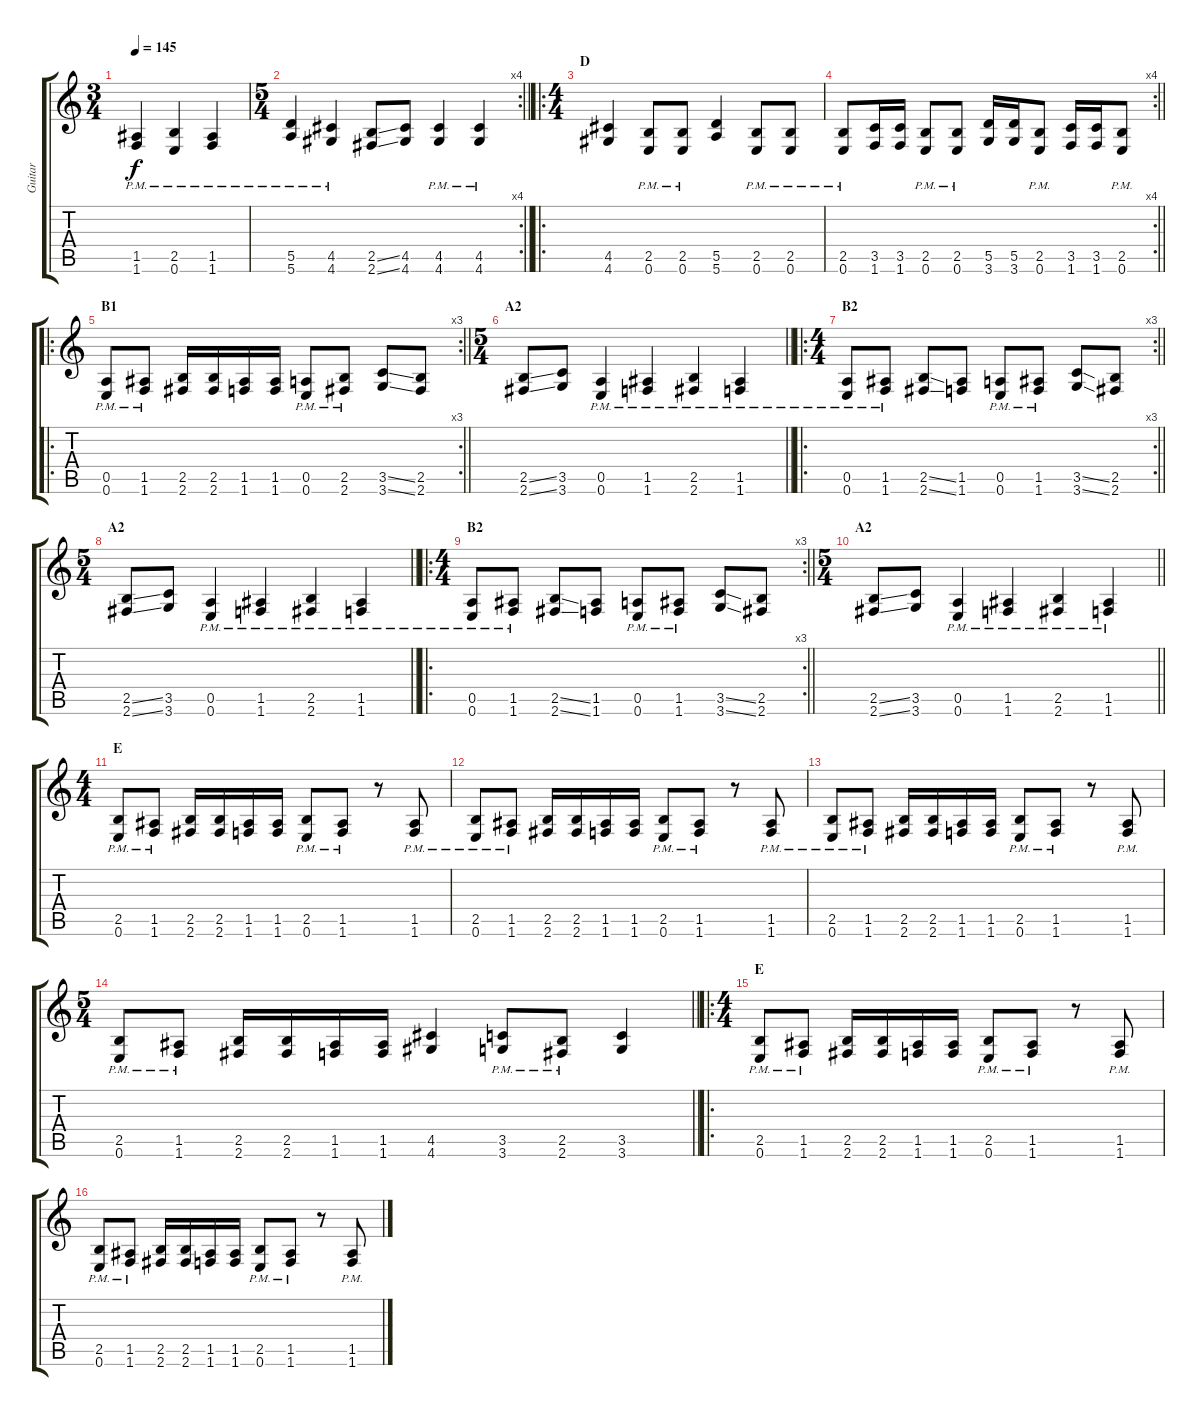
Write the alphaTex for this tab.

\track ("Guitar" "Guitar") {instrument overdrivenguitar}
\staff {score tabs}
\tuning (E4 B3 G3 D3 A2 E2) {hide}
\ts (3 4)
\tempo 145
\clef g2
\ks c
(1.5{pm} 1.6{pm}).4{dy f} (2.5{pm} 0.6{pm}).4 (1.5{pm} 1.6{pm}).4 |
\rc 4
\ts (5 4)
\barLineRight lightlight
(5.5{pm} 5.6{pm}).4 (4.5{pm} 4.6{pm}).4 (2.5{ss} 2.6{ss}).8 (4.5 4.6).8 (4.5{pm} 4.6{pm}).4 (4.5{pm} 4.6{pm}).4 |
\ro
\ts (4 4)
\section ("" "D")
(4.5 4.6).4 (2.5{pm} 0.6{pm}).8 (2.5{pm} 0.6{pm}).8 (5.5 5.6).4 (2.5{pm} 0.6{pm}).8 (2.5{pm} 0.6{pm}).8 |
\rc 4
\barLineRight lightlight
(2.5{pm} 0.6{pm}).8 (3.5 1.6).16 (3.5 1.6).16 (2.5{pm} 0.6{pm}).8 (2.5{pm} 0.6{pm}).8 (5.5 3.6).16 (5.5 3.6).16 (2.5{pm} 0.6{pm}).8 (3.5 1.6).16 (3.5 1.6).16 (2.5{pm} 0.6{pm}).8 |
\ro
\rc 3
\section ("" "B1")
\barLineRight lightlight
(0.5{pm} 0.6{pm}).8 (1.5{pm} 1.6{pm}).8 (2.5 2.6).16 (2.5 2.6).16 (1.5 1.6).16 (1.5 1.6).16 (0.5{pm} 0.6{pm}).8 (2.5{pm} 2.6{pm}).8 (3.5{ss} 3.6{ss}).8 (2.5 2.6).8 |
\ts (5 4)
\section ("" "A2")
\barLineRight lightlight
(2.5{ss} 2.6{ss}).8 (3.5 3.6).8 (0.5{pm} 0.6{pm}).4 (1.5{pm} 1.6{pm}).4 (2.5{pm} 2.6{pm}).4 (1.5{pm} 1.6).4 |
\ro
\rc 3
\ts (4 4)
\section ("" "B2")
\barLineRight lightlight
(0.5{pm} 0.6{pm}).8 (1.5{pm} 1.6{pm}).8 (2.5{ss} 2.6{ss}).8 (1.5 1.6).8 (0.5{pm} 0.6{pm}).8 (1.5{pm} 1.6{pm}).8 (3.5{ss} 3.6{ss}).8 (2.5 2.6).8 |
\ts (5 4)
\section ("" "A2")
\barLineRight lightlight
(2.5{ss} 2.6{ss}).8 (3.5 3.6).8 (0.5{pm} 0.6{pm}).4 (1.5{pm} 1.6{pm}).4 (2.5{pm} 2.6{pm}).4 (1.5{pm} 1.6).4 |
\ro
\rc 3
\ts (4 4)
\section ("" "B2")
\barLineRight lightlight
(0.5{pm} 0.6{pm}).8 (1.5{pm} 1.6{pm}).8 (2.5{ss} 2.6{ss}).8 (1.5 1.6).8 (0.5{pm} 0.6{pm}).8 (1.5{pm} 1.6{pm}).8 (3.5{ss} 3.6{ss}).8 (2.5 2.6).8 |
\ts (5 4)
\section ("" "A2")
\barLineRight lightlight
(2.5{ss} 2.6{ss}).8 (3.5 3.6).8 (0.5{pm} 0.6{pm}).4 (1.5{pm} 1.6{pm}).4 (2.5{pm} 2.6{pm}).4 (1.5{pm} 1.6).4 |
\ts (4 4)
\section ("" "E")
(2.5{pm} 0.6{pm}).8 (1.5{pm} 1.6{pm}).8 (2.5 2.6).16 (2.5 2.6).16 (1.5 1.6).16 (1.5 1.6).16 (2.5{pm} 0.6{pm}).8 (1.5{pm} 1.6{pm}).8 r.8 (1.5{pm} 1.6{pm}).8 |
(2.5{pm} 0.6{pm}).8 (1.5{pm} 1.6{pm}).8 (2.5 2.6).16 (2.5 2.6).16 (1.5 1.6).16 (1.5 1.6).16 (2.5{pm} 0.6{pm}).8 (1.5{pm} 1.6{pm}).8 r.8 (1.5{pm} 1.6{pm}).8 |
(2.5{pm} 0.6{pm}).8 (1.5{pm} 1.6{pm}).8 (2.5 2.6).16 (2.5 2.6).16 (1.5 1.6).16 (1.5 1.6).16 (2.5{pm} 0.6{pm}).8 (1.5{pm} 1.6{pm}).8 r.8 (1.5{pm} 1.6{pm}).8 |
\ts (5 4)
\barLineRight lightlight
(2.5{pm} 0.6{pm}).8 (1.5{pm} 1.6{pm}).8 (2.5 2.6).16 (2.5 2.6).16 (1.5 1.6).16 (1.5 1.6).16 (4.5 4.6).4 (3.5{pm} 3.6{pm}).8 (2.5{pm} 2.6{pm}).8 (3.5 3.6).4 |
\ro
\ts (4 4)
\section ("" "E")
(2.5{pm} 0.6{pm}).8 (1.5{pm} 1.6{pm}).8 (2.5 2.6).16 (2.5 2.6).16 (1.5 1.6).16 (1.5 1.6).16 (2.5{pm} 0.6{pm}).8 (1.5{pm} 1.6{pm}).8 r.8 (1.5{pm} 1.6{pm}).8 |
(2.5{pm} 0.6{pm}).8 (1.5{pm} 1.6{pm}).8 (2.5 2.6).16 (2.5 2.6).16 (1.5 1.6).16 (1.5 1.6).16 (2.5{pm} 0.6{pm}).8 (1.5{pm} 1.6{pm}).8 r.8 (1.5{pm} 1.6{pm}).8
